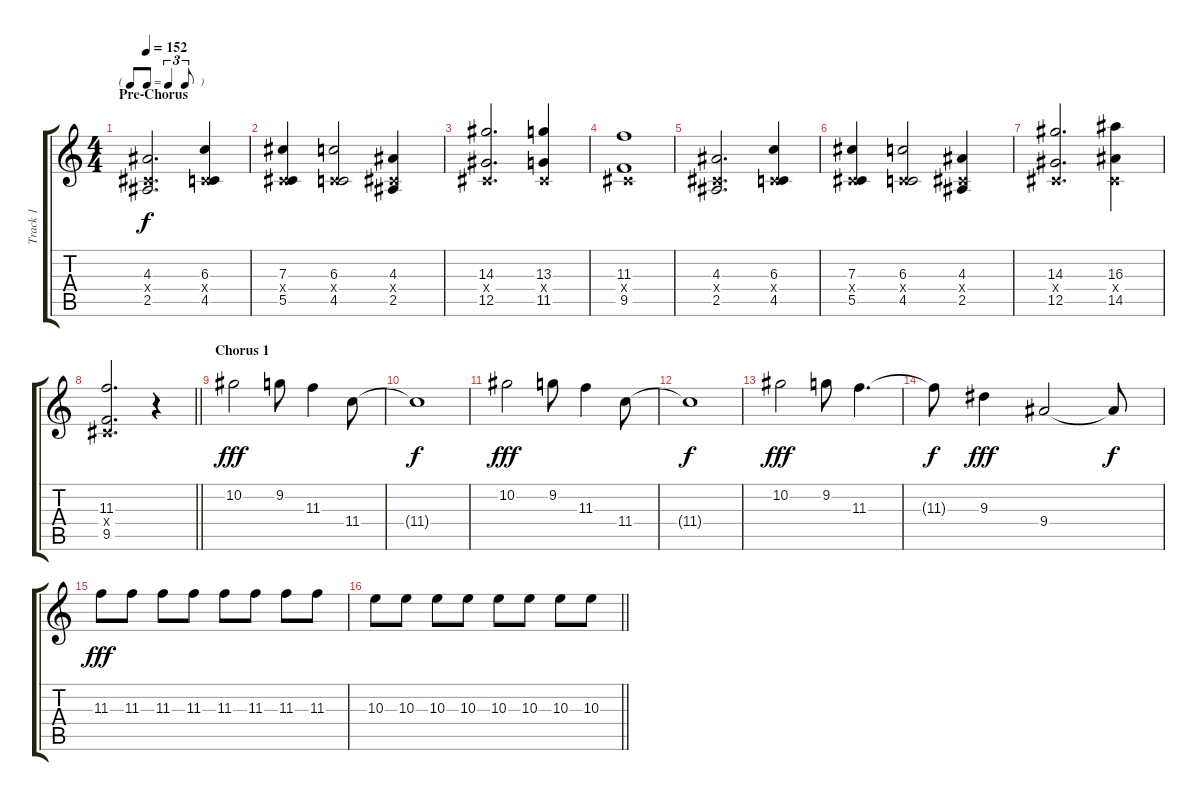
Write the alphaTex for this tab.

\track ("Track 1" "Track 1") {instrument distortionguitar}
\staff {score tabs}
\tuning (Eb4 Bb3 Gb3 Db3 Ab2 Db2) {hide}
\ts (4 4)
\tf triplet8th
\section ("" "Pre-Chorus")
\tempo 152
\clef g2
\ks c
(4.3 0.4{x} 2.5).2{d dy f} (6.3 0.4{x} 4.5).4 |
(7.3 0.4{x} 5.5).4 (6.3 0.4{x} 4.5).2 (4.3 0.4{x} 2.5).4 |
(14.3 0.4{x} 12.5).2{d} (13.3 0.4{x} 11.5).4 |
(11.3 0.4{x} 9.5).1 |
(4.3 0.4{x} 2.5).2{d} (6.3 0.4{x} 4.5).4 |
(7.3 0.4{x} 5.5).4 (6.3 0.4{x} 4.5).2 (4.3 0.4{x} 2.5).4 |
(14.3 0.4{x} 12.5).2{d} (16.3 0.4{x} 14.5).4 |
\barLineRight lightlight
(11.3 0.4{x} 9.5).2{d} r.4 |
\section ("" "Chorus 1")
10.2.2{dy fff} 9.2.8 11.3.4 11.4.8 |
11.4{t}.1{dy f} |
10.2.2{dy fff} 9.2.8 11.3.4 11.4.8 |
11.4{t}.1{dy f} |
10.2.2{dy fff} 9.2.8 11.3.4{d} |
11.3{t}.8{dy f} 9.3.4{dy fff} 9.4.2 9.4{t}.8{dy f} |
11.3.8{dy fff} 11.3.8 11.3.8 11.3.8 11.3.8 11.3.8 11.3.8 11.3.8 |
\barLineRight lightlight
10.3.8 10.3.8 10.3.8 10.3.8 10.3.8 10.3.8 10.3.8 10.3.8
